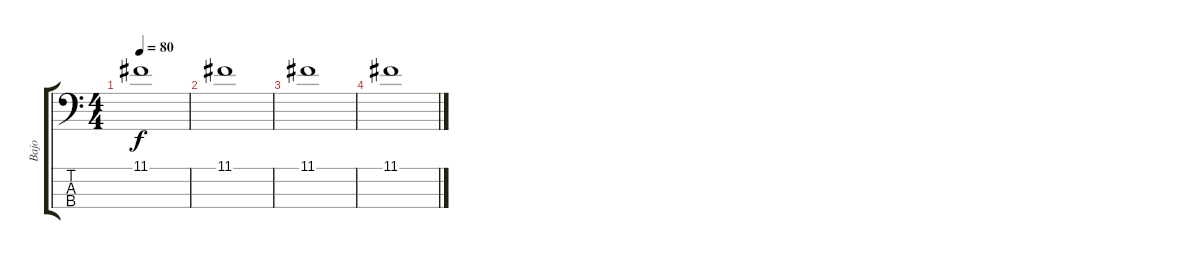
\track ("Bajo" "Bajo") {instrument electricbassfinger}
\staff {score tabs}
\tuning (G2 D2 A1 E1) {hide}
\ts (4 4)
\tempo 80
\clef f4
\ks c
11.1.1{dy f} |
11.1.1 |
11.1.1 |
11.1.1
